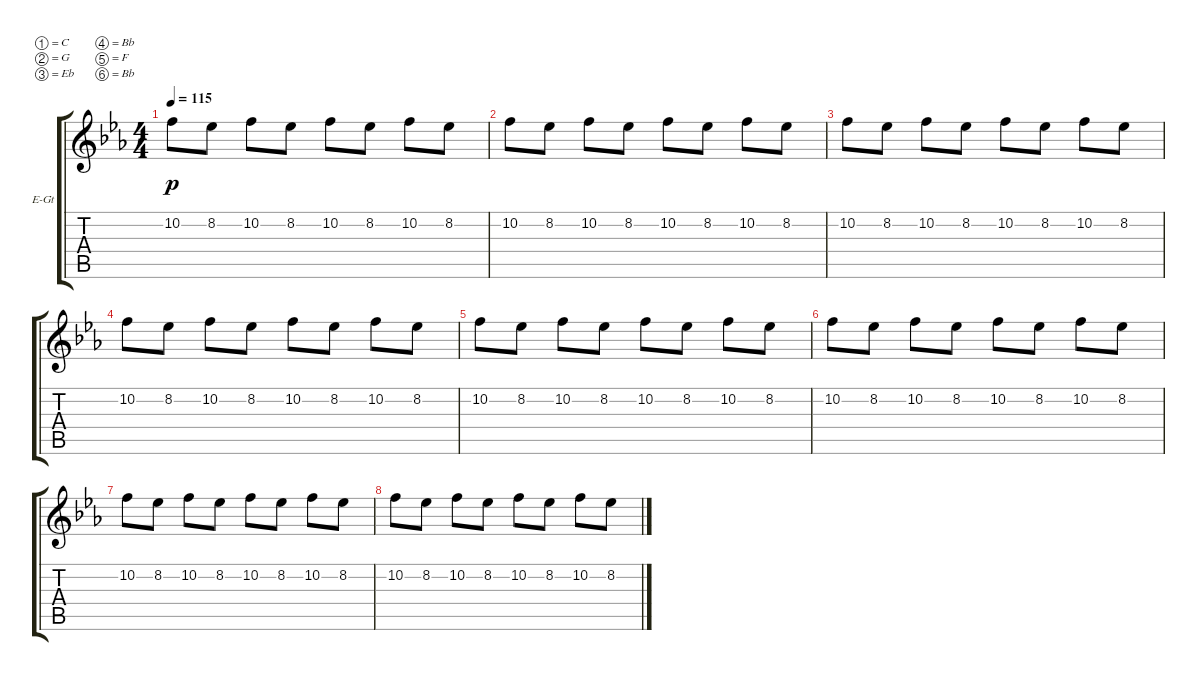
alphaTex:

\bracketExtendMode groupsimilarinstruments
\firstSystemTrackNameOrientation horizontal
\otherSystemsTrackNameOrientation horizontal
\track ("Clean 2" "E-Gt") {instrument electricguitarclean}
\staff {score tabs}
\tuning (C4 G3 Eb3 Bb2 F2 Bb1)
\ts (4 4)
\tempo 115
\clef g2
\ks cminor
10.2.8{dy p} 8.2.8 10.2.8 8.2.8 10.2.8 8.2.8 10.2.8 8.2.8 |
10.2.8 8.2.8 10.2.8 8.2.8 10.2.8 8.2.8 10.2.8 8.2.8 |
10.2.8 8.2.8 10.2.8 8.2.8 10.2.8 8.2.8 10.2.8 8.2.8 |
10.2.8 8.2.8 10.2.8 8.2.8 10.2.8 8.2.8 10.2.8 8.2.8 |
10.2.8 8.2.8 10.2.8 8.2.8 10.2.8 8.2.8 10.2.8 8.2.8 |
10.2.8 8.2.8 10.2.8 8.2.8 10.2.8 8.2.8 10.2.8 8.2.8 |
10.2.8 8.2.8 10.2.8 8.2.8 10.2.8 8.2.8 10.2.8 8.2.8 |
10.2.8 8.2.8 10.2.8 8.2.8 10.2.8 8.2.8 10.2.8 8.2.8
